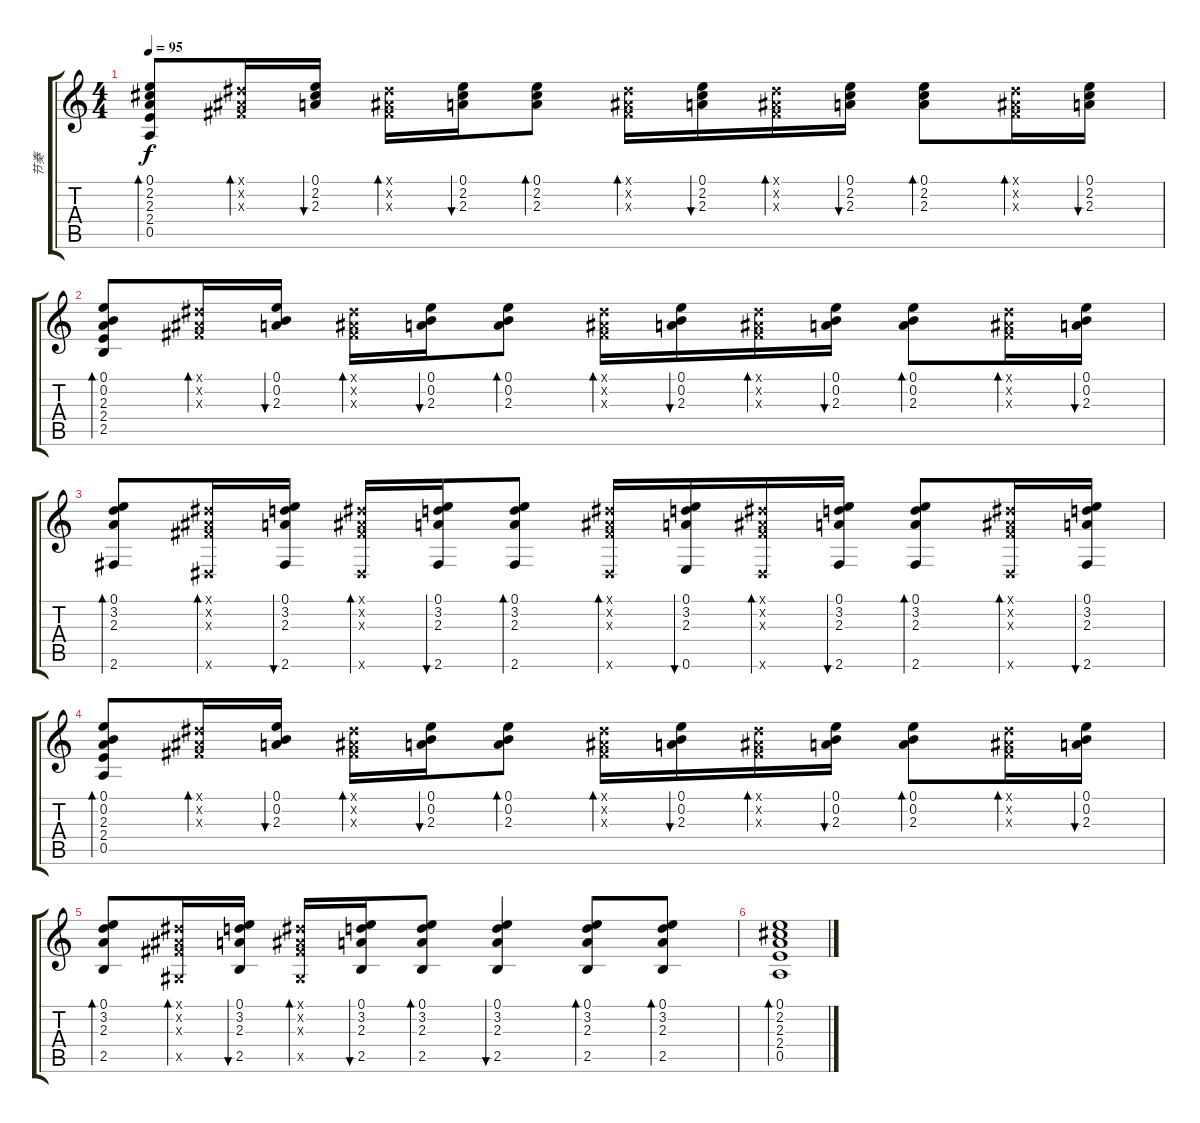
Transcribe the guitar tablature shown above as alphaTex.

\track ("节奏" "节奏") {instrument acousticguitarnylon}
\staff {score tabs}
\tuning (E4 B3 G3 D3 A2 E2) {hide}
\ts (4 4)
\tempo 95
\clef g2
\ks c
(0.1 2.2 2.3 2.4 0.5).8{bd 30 dy f} (-1.1{x} -1.2{x} -1.3{x}).16{bd 30} (0.1 2.2 2.3).16{bu 30} (-1.1{x} -1.2{x} -1.3{x}).16{bd 30} (0.1 2.2 2.3).16{bu 30} (0.1 2.2 2.3).8{bd 30} (-1.1{x} -1.2{x} -1.3{x}).16{bd 30} (0.1 2.2 2.3).16{bu 30} (-1.1{x} -1.2{x} -1.3{x}).16{bd 30} (0.1 2.2 2.3).16{bu 30} (0.1 2.2 2.3).8{bd 30} (-1.1{x} -1.2{x} -1.3{x}).16{bd 30} (0.1 2.2 2.3).16{bu 30} |
(0.1 0.2 2.3 2.4 2.5).8{bd 30} (-1.1{x} -1.2{x} -1.3{x}).16{bd 30} (0.1 0.2 2.3).16{bu 30} (-1.1{x} -1.2{x} -1.3{x}).16{bd 30} (0.1 0.2 2.3).16{bu 30} (0.1 0.2 2.3).8{bd 30} (-1.1{x} -1.2{x} -1.3{x}).16{bd 30} (0.1 0.2 2.3).16{bu 30} (-1.1{x} -1.2{x} -1.3{x}).16{bd 30} (0.1 0.2 2.3).16{bu 30} (0.1 0.2 2.3).8{bd 30} (-1.1{x} -1.2{x} -1.3{x}).16{bd 30} (0.1 0.2 2.3).16{bu 30} |
(0.1 3.2 2.3 2.6).8{bd 30} (-1.1{x} -1.2{x} -1.3{x} -1.6{x}).16{bd 30} (0.1 3.2 2.3 2.6).16{bu 30} (-1.1{x} -1.2{x} -1.3{x} -1.6{x}).16{bd 30} (0.1 3.2 2.3 2.6).16{bu 30} (0.1 3.2 2.3 2.6).8{bd 30} (-1.1{x} -1.2{x} -1.3{x} -1.6{x}).16{bd 30} (0.1 3.2 2.3 0.6).16{bu 30} (-1.1{x} -1.2{x} -1.3{x} -1.6{x}).16{bd 30} (0.1 3.2 2.3 2.6).16{bu 30} (0.1 3.2 2.3 2.6).8{bd 30} (-1.1{x} -1.2{x} -1.3{x} -1.6{x}).16{bd 30} (0.1 3.2 2.3 2.6).16{bu 30} |
(0.1 0.2 2.3 2.4 0.5).8{bd 30} (-1.1{x} -1.2{x} -1.3{x}).16{bd 30} (0.1 0.2 2.3).16{bu 30} (-1.1{x} -1.2{x} -1.3{x}).16{bd 30} (0.1 0.2 2.3).16{bu 30} (0.1 0.2 2.3).8{bd 30} (-1.1{x} -1.2{x} -1.3{x}).16{bd 30} (0.1 0.2 2.3).16{bu 30} (-1.1{x} -1.2{x} -1.3{x}).16{bd 30} (0.1 0.2 2.3).16{bu 30} (0.1 0.2 2.3).8{bd 30} (-1.1{x} -1.2{x} -1.3{x}).16{bd 30} (0.1 0.2 2.3).16{bu 30} |
(0.1 3.2 2.3 2.5).8{bd 30} (-1.1{x} -1.2{x} -1.3{x} -1.5{x}).16{bd 30} (0.1 3.2 2.3 2.5).16{bu 30} (-1.1{x} -1.2{x} -1.3{x} -1.5{x}).16{bd 30} (0.1 3.2 2.3 2.5).16{bu 30} (0.1 3.2 2.3 2.5).8{bd 30} (0.1 3.2 2.3 2.5).4{bu 30} (0.1 3.2 2.3 2.5).8{bd 30} (0.1 3.2 2.3 2.5).8{bd 30} |
(0.1 2.2 2.3 2.4 0.5).1{bd 480}
